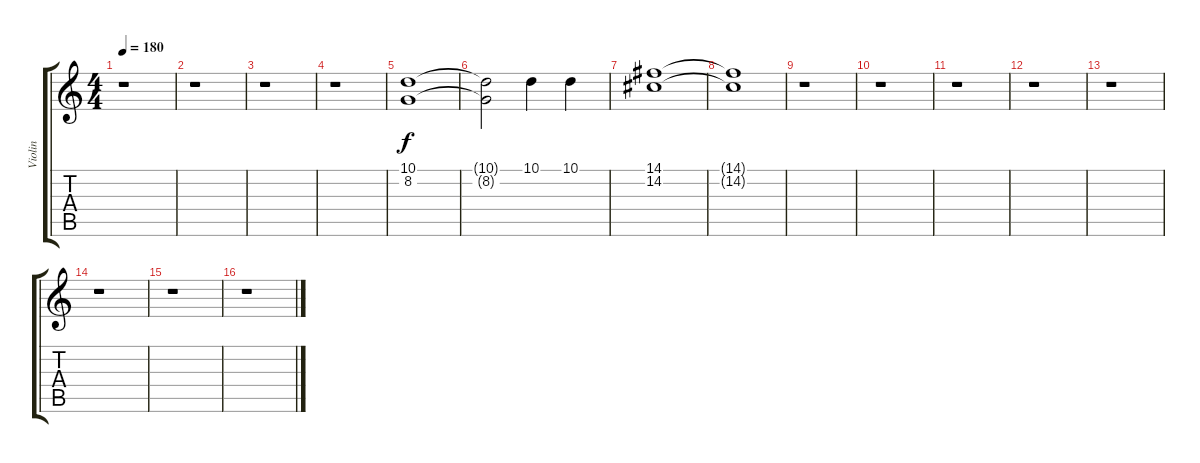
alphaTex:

\track ("Violin" "Violin") {instrument violin}
\staff {score tabs}
\tuning (E4 B3 G3 D3 A2 E2) {hide}
\ts (4 4)
\tempo 180
\clef g2
\ks c
r.1{dy f} |
r.1 |
r.1 |
r.1 |
(10.1 8.2).1 |
(10.1{t} 8.2{t}).2 10.1.4 10.1.4 |
(14.1 14.2).1 |
(14.1{t} 14.2{t}).1 |
r.1 |
r.1 |
r.1 |
r.1 |
r.1 |
r.1 |
r.1 |
r.1
